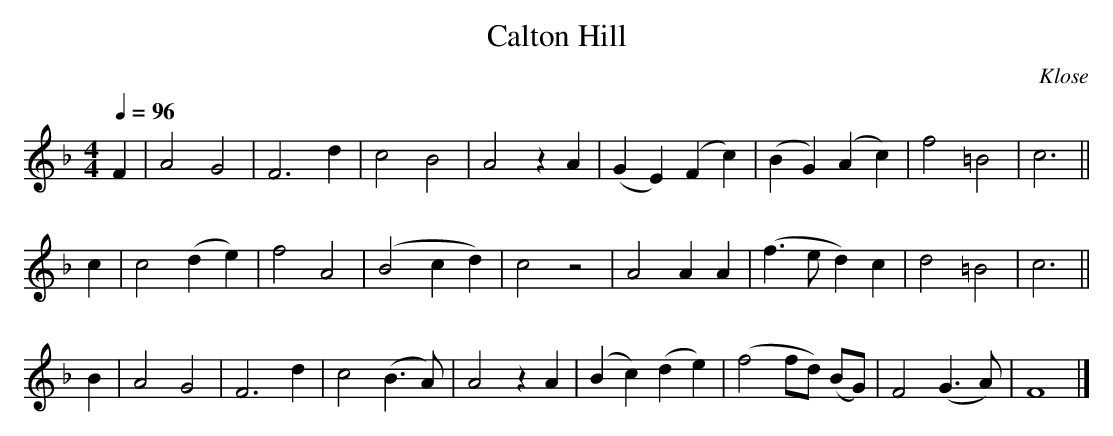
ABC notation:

X:1
T:Calton Hill
C:Klose
M:4/4
L:1/4
Q:1/4=96
K:F
F|A2  G2 |F3  d| c2  B2  |A2 zA|(GE) (Fc)|(BG) (Ac)         |f2 =B2  |c3||
c|c2 (de)|f2 A2|(B2  cd) |c2 z2| A2   AA |(f>e  d)c         |d2 =B2  |c3||
B|A2  G2 |F3  d| c2 (B>A)|A2 zA|(Bc) (de)|(f2   f/d/) (B/G/)|F2 (G>A)|F4|]
